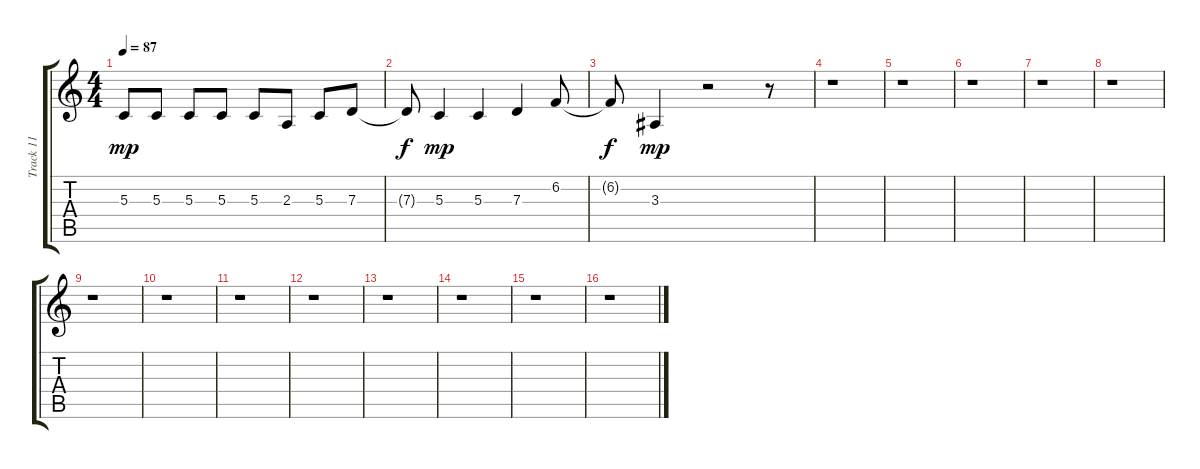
\track ("Track 11" "Track 11") {instrument lead6voice}
\staff {score tabs}
\tuning (E4 B3 G3 D3 A2 E2) {hide}
\ts (4 4)
\tempo 87
\clef g2
\ks c
5.3.8{dy mp} 5.3.8 5.3.8 5.3.8 5.3.8 2.3.8 5.3.8 7.3.8 |
7.3{t}.8{dy f} 5.3.4{dy mp} 5.3.4 7.3.4 6.2.8 |
6.2{t}.8{dy f} 3.3.4{dy mp} r.2 r.8 |
r.1 |
r.1 |
r.1 |
r.1 |
r.1 |
r.1 |
r.1 |
r.1 |
r.1 |
r.1 |
r.1 |
r.1 |
r.1
